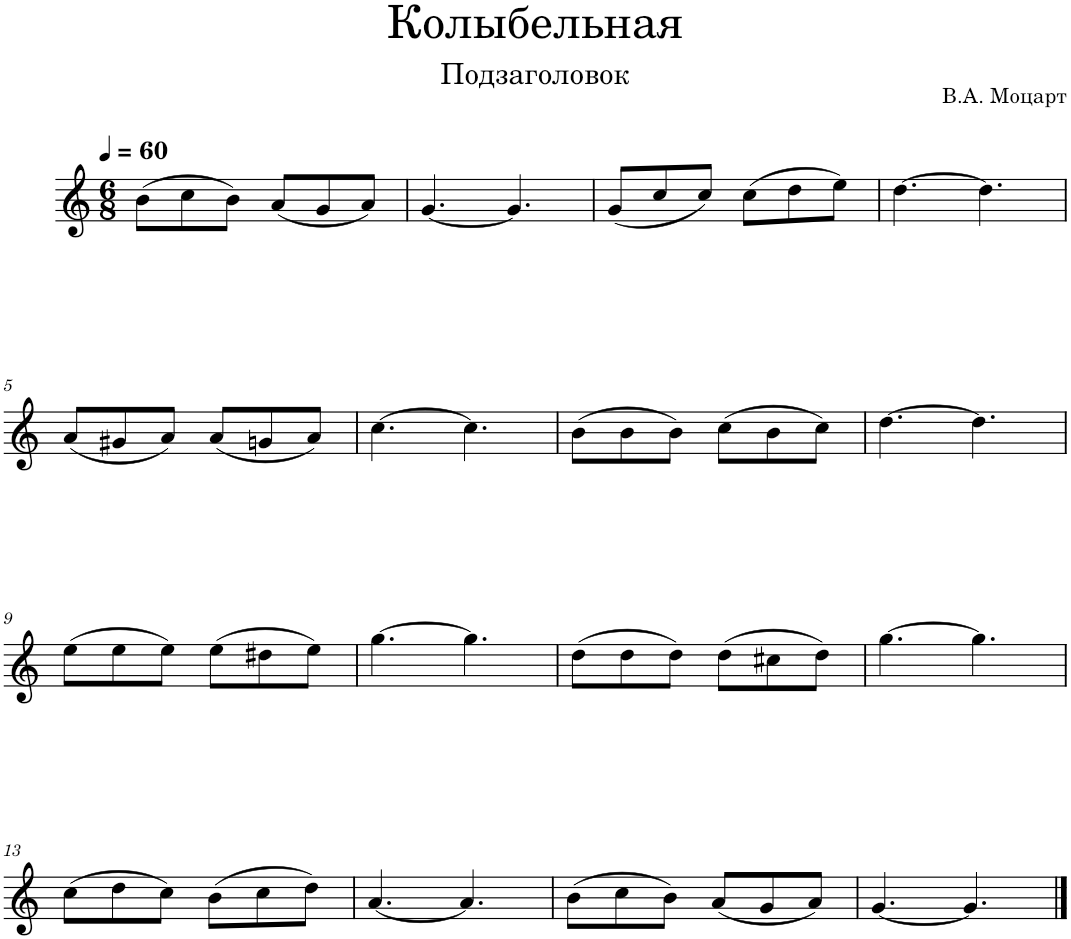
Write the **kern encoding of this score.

**kern
*part1
*staff1
*I"Флейта
*clefG2
*k[]
*M6/8
*MM60
=1
(8b\L
8cc\
8b\J)
(8a/L
8g/
8a/J)
=2
[4.g/
4.g/]
=3
(8g/L
8cc/
8cc/J)
(8cc\L
8dd\
8ee\J)
=4
[4.dd\
4.dd\]
!!LO:LB:g=z
=5
(8a/L
8g#X/
8a/J)
(8a/L
8gn/
8a/J)
=6
[4.cc\
4.cc\]
=7
(8b\L
8b\
8b\J)
(8cc\L
8b\
8cc\J)
=8
[4.dd\
4.dd\]
!!LO:LB:g=z
=9
(8ee\L
8ee\
8ee\J)
(8ee\L
8dd#X\
8ee\J)
=10
[4.gg\
4.gg\]
=11
(8dd\L
8dd\
8dd\J)
(8dd\L
8cc#X\
8dd\J)
=12
[4.gg\
4.gg\]
!!LO:LB:g=z
=13
(8cc\L
8dd\
8cc\J)
(8b\L
8cc\
8dd\J)
=14
[4.a/
4.a/]
=15
(8b\L
8cc\
8b\J)
(8a/L
8g/
8a/J)
=16
[4.g/
4.g/]
==
*-
